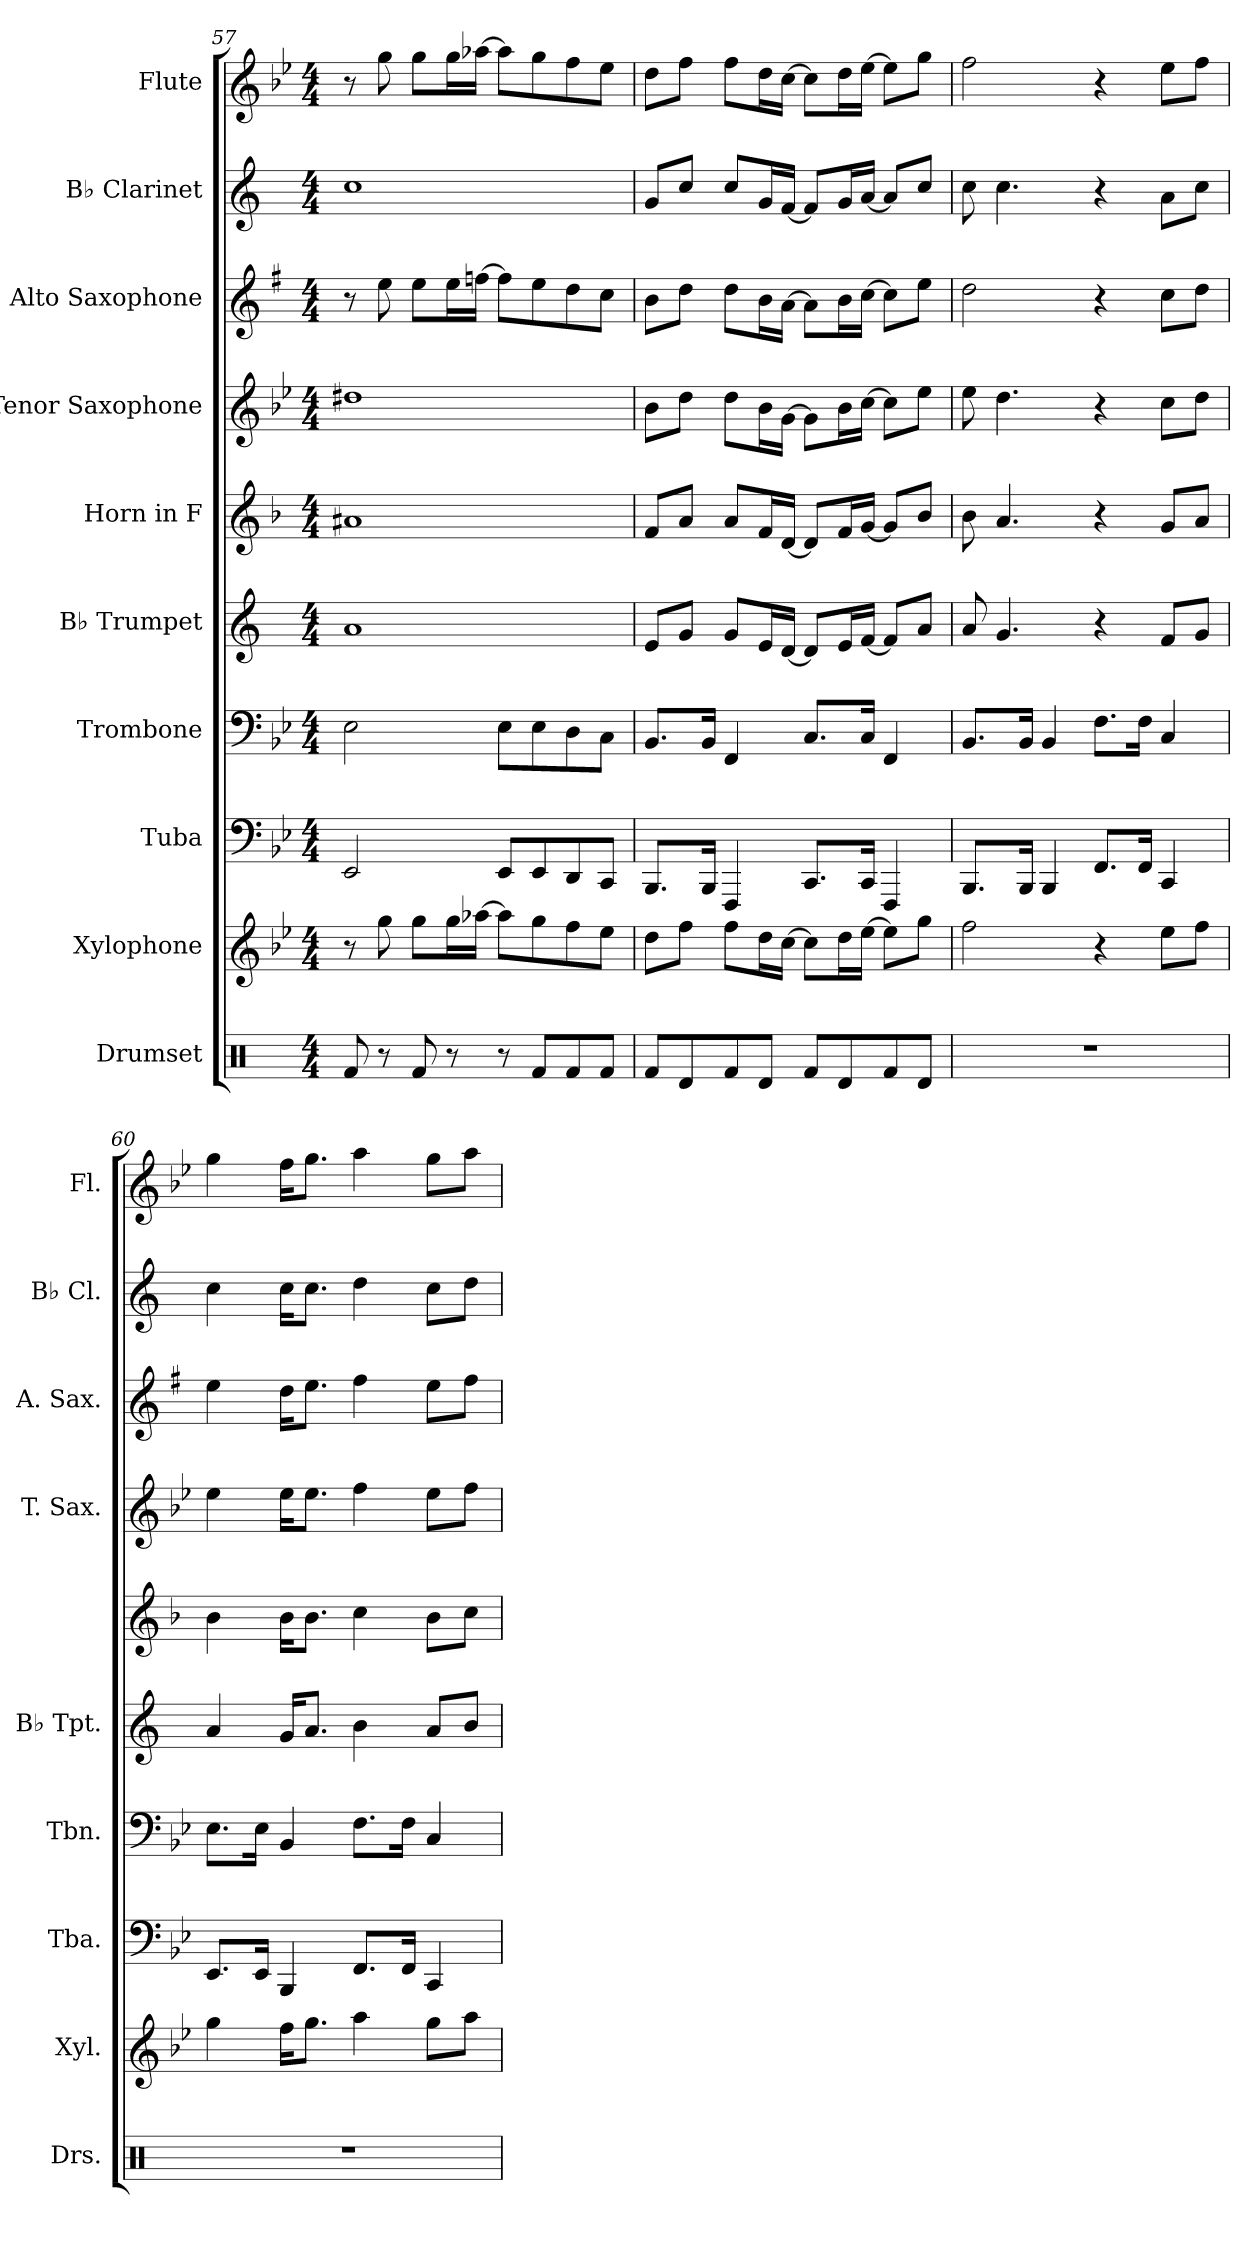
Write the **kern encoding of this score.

**kern	**kern	**kern	**kern	**kern	**kern	**kern	**kern	**kern	**kern
*part10	*part9	*part8	*part7	*part6	*part5	*part4	*part3	*part2	*part1
*staff10	*staff9	*staff8	*staff7	*staff6	*staff5	*staff4	*staff3	*staff2	*staff1
*I"Drumset	*I"Xylophone	*I"Tuba	*I"Trombone	*I"B♭ Trumpet	*I"Horn in F	*I"Tenor Saxophone	*I"Alto Saxophone	*I"B♭ Clarinet	*I"Flute
*I'Drs.	*I'Xyl.	*I'Tba.	*I'Tbn.	*I'B♭ Tpt.	*	*I'T. Sax.	*I'A. Sax.	*I'B♭ Cl.	*I'Fl.
!!LO:PB:g=z
*clefX	*clefG2	*clefF4	*clefF4	*clefG2	*clefG2	*clefG2	*clefG2	*clefG2	*clefG2
*	*ITrd-7c-12	*	*	*ITrd1c2	*ITrd4c7	*ITrd8c14	*ITrd5c9	*ITrd1c2	*
*k[]	*k[b-e-]	*k[b-e-]	*k[b-e-]	*k[b-e-]	*k[b-e-]	*k[b-e-]	*k[b-e-]	*k[b-e-]	*k[b-e-]
*M4/4	*M4/4	*M4/4	*M4/4	*M4/4	*M4/4	*M4/4	*M4/4	*M4/4	*M4/4
=57	=57	=57	=57	=57	=57	=57	=57	=57	=57
8Rf/	8r	2EE-/	2E-\	1g	1d#X	1d#X	8r	1b-	8r
8r	8ggg\	.	.	.	.	.	8g\	.	8gg\
8Rf/	8ggg\L	.	.	.	.	.	8g\L	.	8gg\L
8r	16ggg\L	.	.	.	.	.	16g\L	.	16gg\L
.	[16aaa-X\JJ	.	.	.	.	.	[16a-X\JJ	.	[16aa-X\JJ
8r	8aaa-\L]	8EE-/L	8E-\L	.	.	.	8a-\L]	.	8aa-\L]
8Rf/L	8ggg\	8EE-/	8E-\	.	.	.	8g\	.	8gg\
8Rf/	8fff\	8DD/	8D\	.	.	.	8f\	.	8ff\
8Rf/J	8eee-\J	8CC/J	8C\J	.	.	.	8e-\J	.	8ee-\J
=58	=58	=58	=58	=58	=58	=58	=58	=58	=58
8Rf/L	8ddd\L	8.BBB-/L	8.BB-/L	8d/L	8B-/L	8B-\L	8d\L	8f/L	8dd\L
8Rd/	8fff\J	.	.	8f/J	8d/J	8d\J	8f\J	8b-/J	8ff\J
.	.	16BBB-/Jk	16BB-/Jk	.	.	.	.	.	.
8Rf/	8fff\L	4FFF/	4FF/	8f/L	8d/L	8d\L	8f\L	8b-/L	8ff\L
8Rd/J	16ddd\L	.	.	16d/L	16B-/L	16B-\L	16d\L	16f/L	16dd\L
.	[16ccc\JJ	.	.	[16c/JJ	[16G/JJ	[16G\JJ	[16c\JJ	[16e-/JJ	[16cc\JJ
8Rf/L	8ccc\L]	8.CC/L	8.C/L	8c/L]	8G/L]	8G\L]	8c\L]	8e-/L]	8cc\L]
8Rd/	16ddd\L	.	.	16d/L	16B-/L	16B-\L	16d\L	16f/L	16dd\L
.	[16eee-\JJ	16CC/Jk	16C/Jk	[16e-/JJ	[16c/JJ	[16c\JJ	[16e-\JJ	[16g/JJ	[16ee-\JJ
8Rf/	8eee-\L]	4FFF/	4FF/	8e-/L]	8c/L]	8c\L]	8e-\L]	8g/L]	8ee-\L]
8Rd/J	8ggg\J	.	.	8g/J	8e-/J	8e-\J	8g\J	8b-/J	8gg\J
=59	=59	=59	=59	=59	=59	=59	=59	=59	=59
1r	2fff\	8.BBB-/L	8.BB-/L	8g/	8e-\	8e-\	2f\	8b-\	2ff\
.	.	.	.	4.f/	4.d/	4.d\	.	4.b-\	.
.	.	16BBB-/Jk	16BB-/Jk	.	.	.	.	.	.
.	.	4BBB-/	4BB-/	.	.	.	.	.	.
.	4r	8.FF/L	8.F\L	4r	4r	4r	4r	4r	4r
.	.	16FF/Jk	16F\Jk	.	.	.	.	.	.
.	8eee-\L	4CC/	4C/	8e-/L	8c/L	8c\L	8e-\L	8g\L	8ee-\L
.	8fff\J	.	.	8f/J	8d/J	8d\J	8f\J	8b-\J	8ff\J
=60	=60	=60	=60	=60	=60	=60	=60	=60	=60
1r	4ggg\	8.EE-/L	8.E-\L	4g/	4e-\	4e-\	4g\	4b-\	4gg\
.	.	16EE-/Jk	16E-\Jk	.	.	.	.	.	.
.	16fff\KL	4BBB-/	4BB-/	16f/KL	16e-\KL	16e-\KL	16f\KL	16b-\KL	16ff\KL
.	8.ggg\J	.	.	8.g/J	8.e-\J	8.e-\J	8.g\J	8.b-\J	8.gg\J
.	4aaa\	8.FF/L	8.F\L	4a\	4f\	4f\	4a\	4cc\	4aa\
.	.	16FF/Jk	16F\Jk	.	.	.	.	.	.
.	8ggg\L	4CC/	4C/	8g/L	8e-\L	8e-\L	8g\L	8b-\L	8gg\L
.	8aaa\J	.	.	8a/J	8f\J	8f\J	8a\J	8cc\J	8aa\J
=	=	=	=	=	=	=	=	=	=
*-	*-	*-	*-	*-	*-	*-	*-	*-	*-
